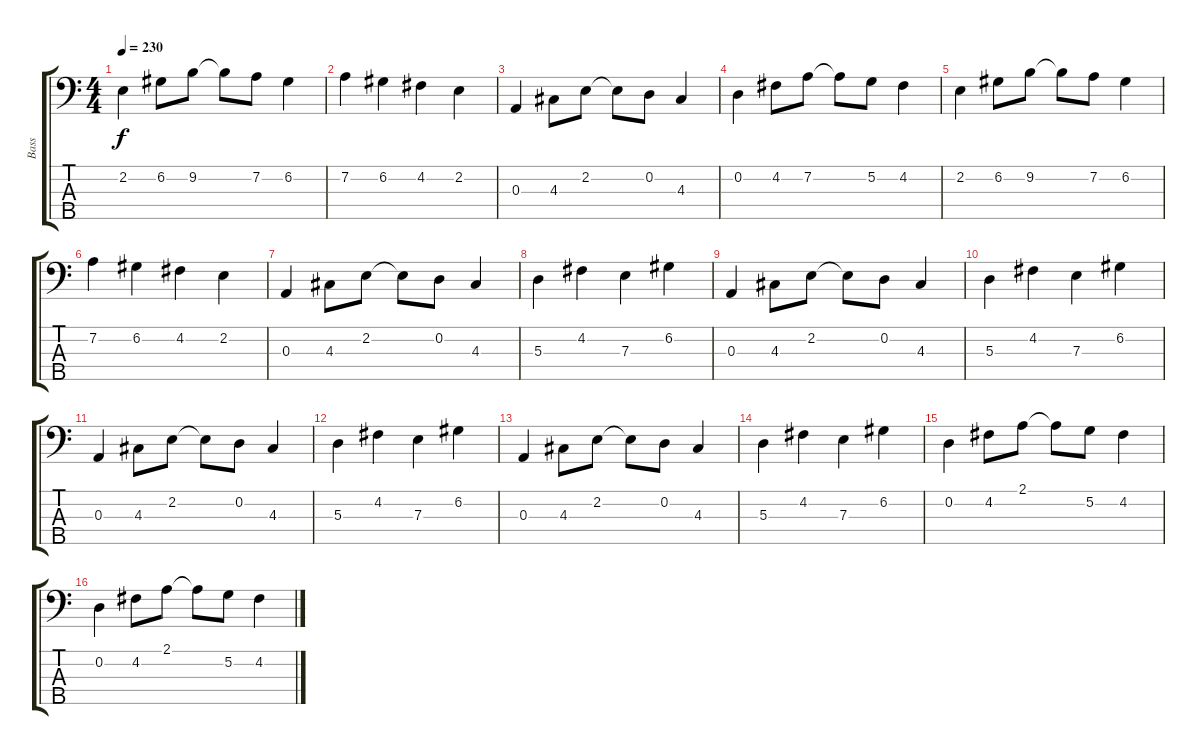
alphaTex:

\track ("Bass" "Bass") {instrument electricbassfinger}
\staff {score tabs}
\tuning (G2 D2 A1 E1 B0) {hide}
\ts (4 4)
\tempo 230
\clef f4
\ks c
2.2.4{dy f} 6.2.8 9.2.8 9.2{t}.8 7.2.8 6.2.4 |
7.2.4 6.2.4 4.2.4 2.2.4 |
0.3.4 4.3.8 2.2.8 2.2{t}.8 0.2.8 4.3.4 |
0.2.4 4.2.8 7.2.8 7.2{t}.8 5.2.8 4.2.4 |
2.2.4 6.2.8 9.2.8 9.2{t}.8 7.2.8 6.2.4 |
7.2.4 6.2.4 4.2.4 2.2.4 |
0.3.4 4.3.8 2.2.8 2.2{t}.8 0.2.8 4.3.4 |
5.3.4 4.2.4 7.3.4 6.2.4 |
0.3.4 4.3.8 2.2.8 2.2{t}.8 0.2.8 4.3.4 |
5.3.4 4.2.4 7.3.4 6.2.4 |
0.3.4 4.3.8 2.2.8 2.2{t}.8 0.2.8 4.3.4 |
5.3.4 4.2.4 7.3.4 6.2.4 |
0.3.4 4.3.8 2.2.8 2.2{t}.8 0.2.8 4.3.4 |
5.3.4 4.2.4 7.3.4 6.2.4 |
0.2.4 4.2.8 2.1.8 2.1{t}.8 5.2.8 4.2.4 |
0.2.4 4.2.8 2.1.8 2.1{t}.8 5.2.8 4.2.4
